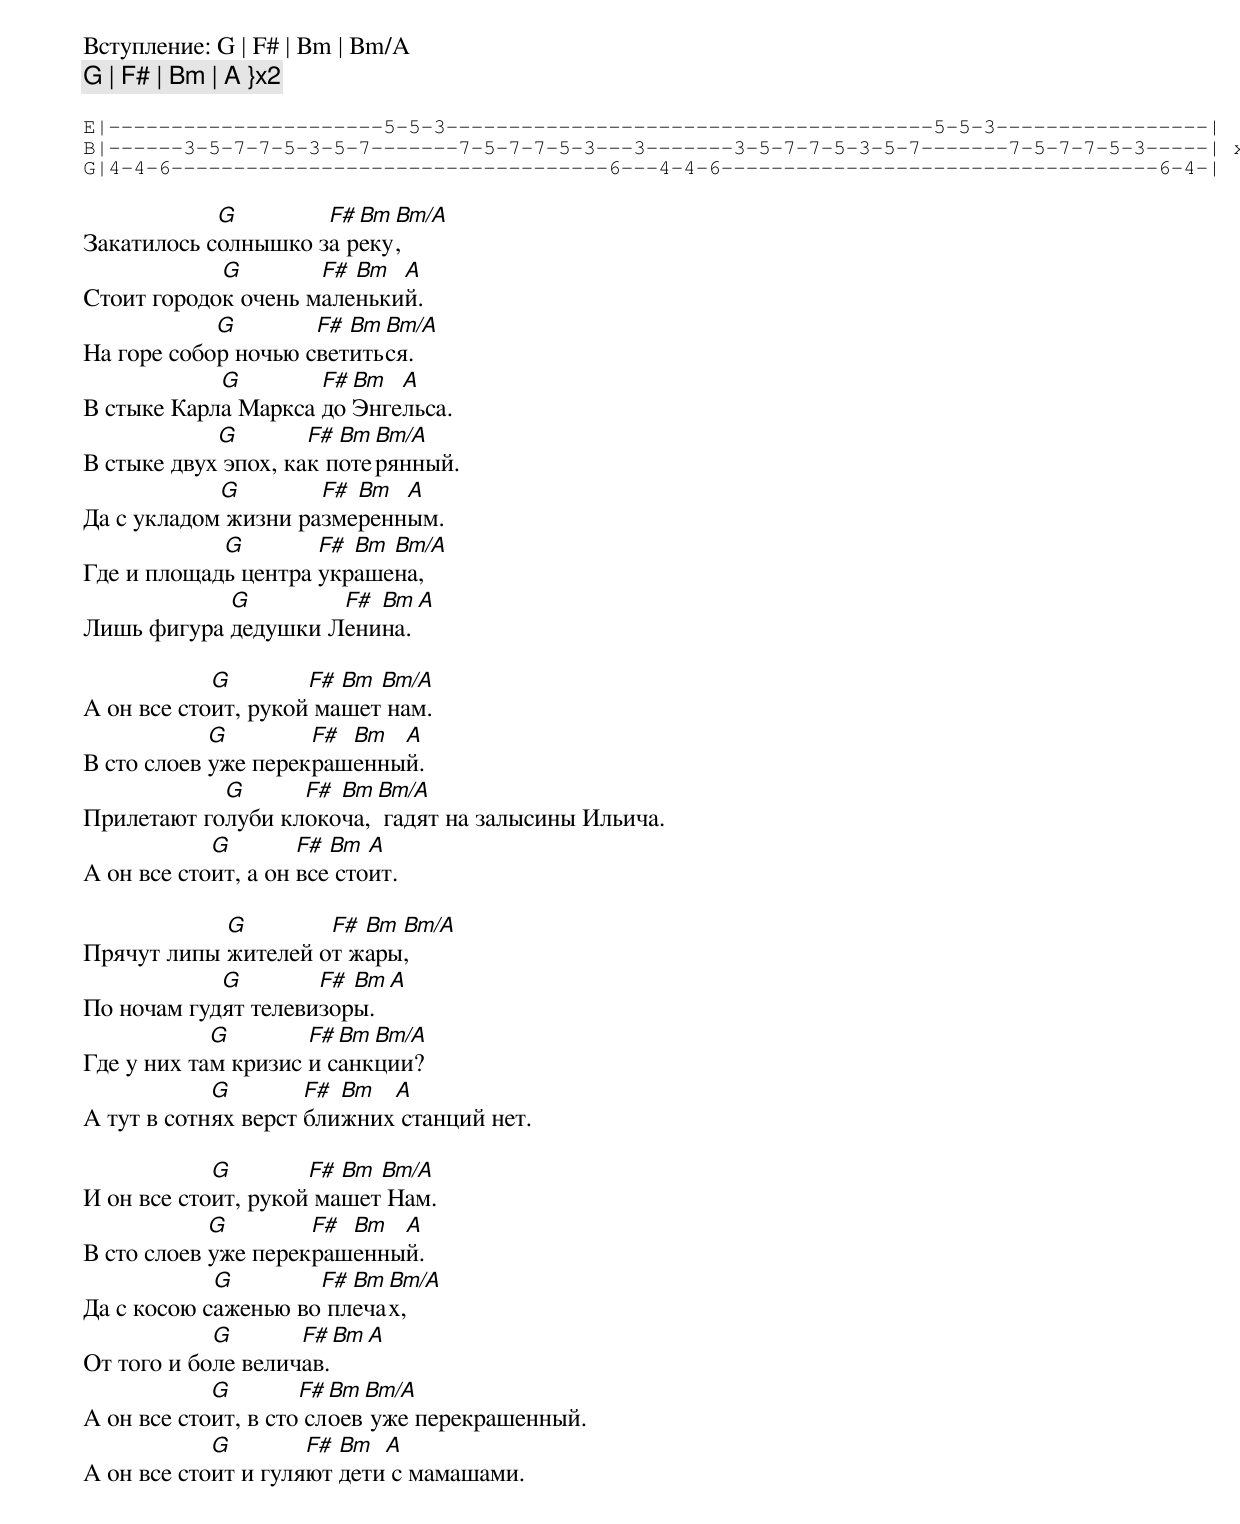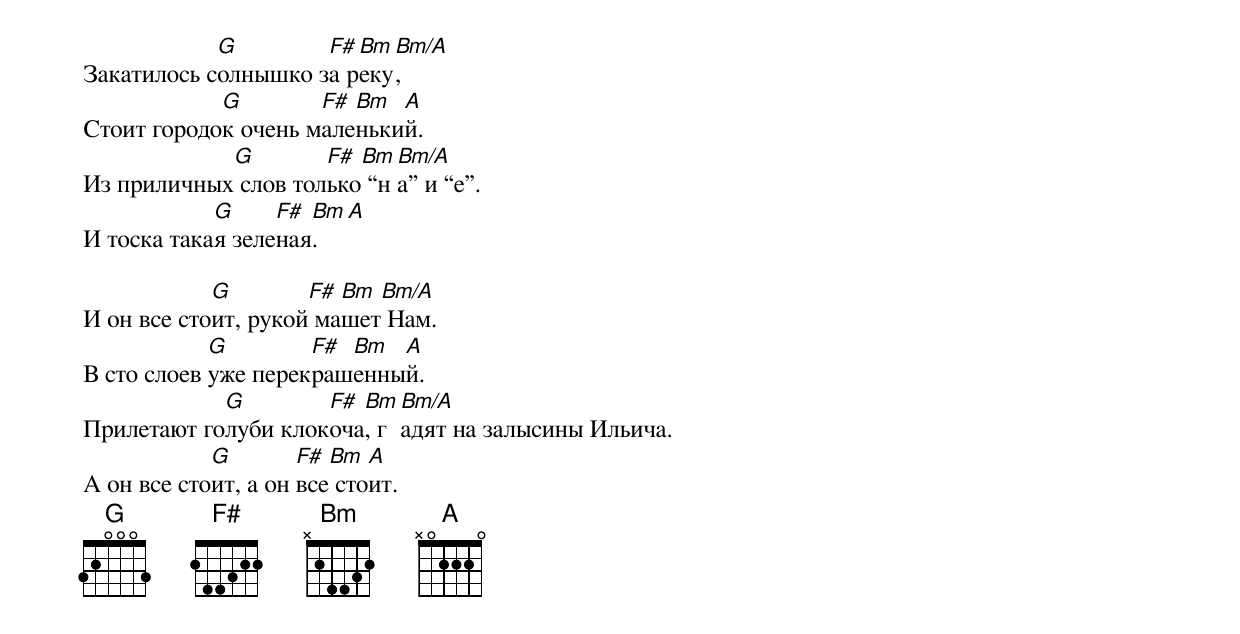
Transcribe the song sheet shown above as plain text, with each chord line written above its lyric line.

Вступление: G | F# | Bm | Bm/A
            G | F# | Bm | A }x2

E|----------------------5-5-3---------------------------------------5-5-3-----------------|
B|------3-5-7-7-5-3-5-7-------7-5-7-7-5-3---3-------3-5-7-7-5-3-5-7-------7-5-7-7-5-3-----| x2
G|4-4-6-----------------------------------6---4-4-6-----------------------------------6-4-|

            G        F# Bm Bm/A
Закатилось солнышко за реку,
            G        F# Bm  A
Стоит городок очень маленький.
            G        F# Bm Bm/A
На горе собор ночью светиться.
            G        F# Bm  A
В стыке Карла Маркса до Энгельса.
            G        F# Bm Bm/A
В стыке двух эпох, как потерянный.
            G        F# Bm  A
Да с укладом жизни размеренным.
            G        F# Bm Bm/A
Где и площадь центра украшена,
            G        F# Bm A
Лишь фигура дедушки Ленина.

            G        F# Bm Bm/A
А он все стоит, рукой машет нам.
            G        F# Bm  A
В сто слоев уже перекрашенный.
            G      F# Bm Bm/A
Прилетают голуби клокоча, гадят на залысины Ильича.
            G        F# Bm  A
А он все стоит, а он все стоит.

            G        F# Bm Bm/A
Прячут липы жителей от жары,
            G        F# Bm A
По ночам гудят телевизоры.
            G        F# Bm Bm/A
Где у них там кризис и санкции?
            G        F# Bm  A
А тут в сотнях верст ближних станций нет.

            G        F# Bm Bm/A
И он все стоит, рукой машет Нам.
            G        F# Bm  A
В сто слоев уже перекрашенный.
            G        F# Bm Bm/A
Да с косою саженью во плечах,
            G       F# Bm A
От того и боле величав.
            G        F# Bm Bm/A
А он все стоит, в сто слоев уже перекрашенный.
            G        F# Bm  A
А он все стоит и гуляют дети с мамашами.

            G        F# Bm Bm/A
Закатилось солнышко за реку,
            G        F# Bm  A
Стоит городок очень маленький.
            G        F# Bm Bm/A
Из приличных слов только “на” и “е”.
            G     F# Bm A
И тоска такая зеленая.

            G        F# Bm Bm/A
И он все стоит, рукой машет Нам.
            G        F# Bm  A
В сто слоев уже перекрашенный.
            G        F# Bm Bm/A
Прилетают голуби клокоча, гадят на залысины Ильича.
            G        F# Bm  A
А он все стоит, а он все стоит.
